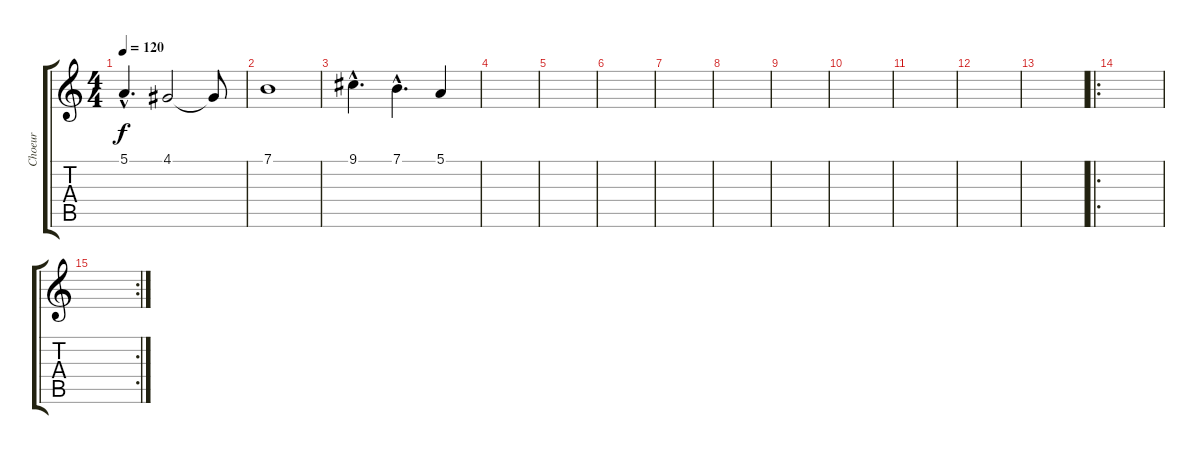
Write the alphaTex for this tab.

\track ("Choeur" "Choeur") {instrument stringensemble2}
\staff {score tabs}
\tuning (E4 B3 G3 D3 A2 D2) {hide}
\ts (4 4)
\tempo 120
\clef g2
\ks c
5.1{hac}.4{d dy f} 4.1.2 4.1{t}.8 |
7.1.1 |
9.1{hac}.4{d} 7.1{hac}.4{d} 5.1.4 |
|
|
|
|
|
|
|
|
|
|
\ro
|
\rc 2
